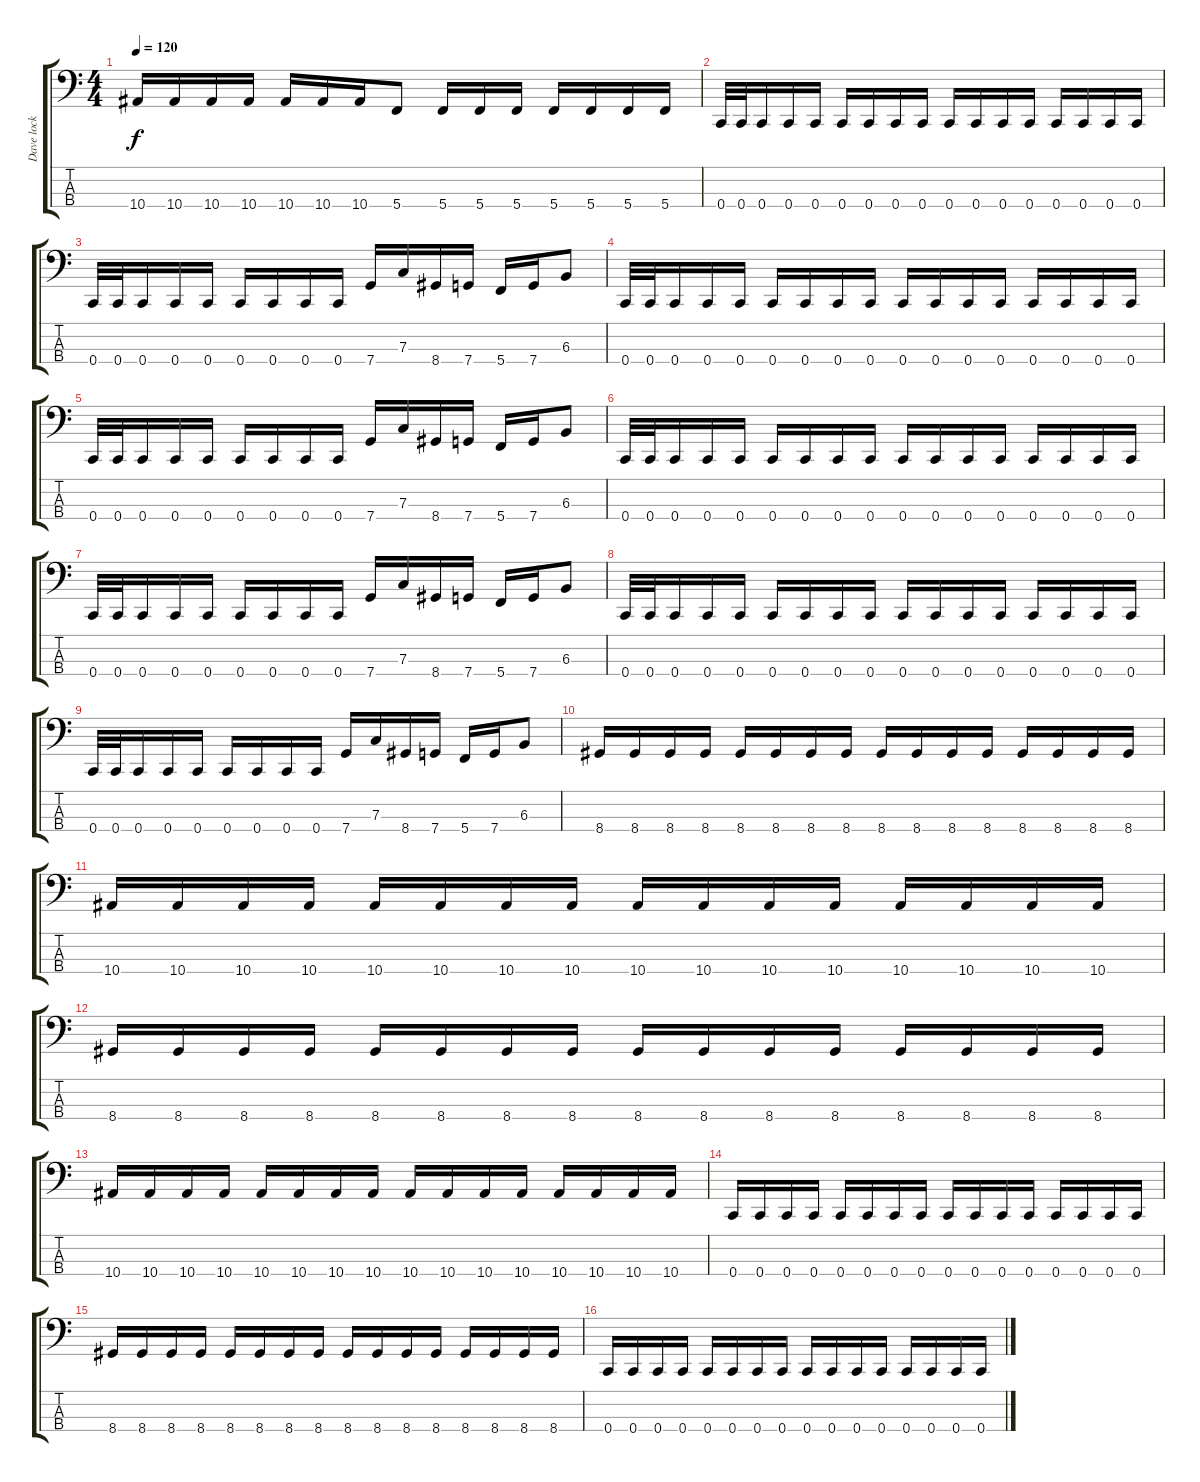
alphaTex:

\track ("Dave lock" "Dave lock") {instrument electricbassfinger}
\staff {score tabs}
\tuning (Eb2 Bb1 F1 C1) {hide}
\ts (4 4)
\tempo 120
\clef f4
\ks c
10.4{t}.16{dy f} 10.4.16 10.4.16 10.4.16 10.4.16 10.4.16 10.4.16 5.4.8 5.4.16 5.4.16 5.4.16 5.4.16 5.4.16 5.4.16 5.4.16 |
0.4.32 0.4.32 0.4.16 0.4.16 0.4.16 0.4.16 0.4.16 0.4.16 0.4.16 0.4.16 0.4.16 0.4.16 0.4.16 0.4.16 0.4.16 0.4.16 0.4.16 |
0.4.32 0.4.32 0.4.16 0.4.16 0.4.16 0.4.16 0.4.16 0.4.16 0.4.16 7.4.16 7.3.16 8.4.16 7.4.16 5.4.16 7.4.16 6.3.8 |
0.4.32 0.4.32 0.4.16 0.4.16 0.4.16 0.4.16 0.4.16 0.4.16 0.4.16 0.4.16 0.4.16 0.4.16 0.4.16 0.4.16 0.4.16 0.4.16 0.4.16 |
0.4.32 0.4.32 0.4.16 0.4.16 0.4.16 0.4.16 0.4.16 0.4.16 0.4.16 7.4.16 7.3.16 8.4.16 7.4.16 5.4.16 7.4.16 6.3.8 |
0.4.32 0.4.32 0.4.16 0.4.16 0.4.16 0.4.16 0.4.16 0.4.16 0.4.16 0.4.16 0.4.16 0.4.16 0.4.16 0.4.16 0.4.16 0.4.16 0.4.16 |
0.4.32 0.4.32 0.4.16 0.4.16 0.4.16 0.4.16 0.4.16 0.4.16 0.4.16 7.4.16 7.3.16 8.4.16 7.4.16 5.4.16 7.4.16 6.3.8 |
0.4.32 0.4.32 0.4.16 0.4.16 0.4.16 0.4.16 0.4.16 0.4.16 0.4.16 0.4.16 0.4.16 0.4.16 0.4.16 0.4.16 0.4.16 0.4.16 0.4.16 |
0.4.32 0.4.32 0.4.16 0.4.16 0.4.16 0.4.16 0.4.16 0.4.16 0.4.16 7.4.16 7.3.16 8.4.16 7.4.16 5.4.16 7.4.16 6.3.8 |
8.4.16 8.4.16 8.4.16 8.4.16 8.4.16 8.4.16 8.4.16 8.4.16 8.4.16 8.4.16 8.4.16 8.4.16 8.4.16 8.4.16 8.4.16 8.4.16 |
10.4.16 10.4.16 10.4.16 10.4.16 10.4.16 10.4.16 10.4.16 10.4.16 10.4.16 10.4.16 10.4.16 10.4.16 10.4.16 10.4.16 10.4.16 10.4.16 |
8.4.16 8.4.16 8.4.16 8.4.16 8.4.16 8.4.16 8.4.16 8.4.16 8.4.16 8.4.16 8.4.16 8.4.16 8.4.16 8.4.16 8.4.16 8.4.16 |
10.4.16 10.4.16 10.4.16 10.4.16 10.4.16 10.4.16 10.4.16 10.4.16 10.4.16 10.4.16 10.4.16 10.4.16 10.4.16 10.4.16 10.4.16 10.4.16 |
0.4.16 0.4.16 0.4.16 0.4.16 0.4.16 0.4.16 0.4.16 0.4.16 0.4.16 0.4.16 0.4.16 0.4.16 0.4.16 0.4.16 0.4.16 0.4.16 |
8.4.16 8.4.16 8.4.16 8.4.16 8.4.16 8.4.16 8.4.16 8.4.16 8.4.16 8.4.16 8.4.16 8.4.16 8.4.16 8.4.16 8.4.16 8.4.16 |
0.4.16 0.4.16 0.4.16 0.4.16 0.4.16 0.4.16 0.4.16 0.4.16 0.4.16 0.4.16 0.4.16 0.4.16 0.4.16 0.4.16 0.4.16 0.4.16
